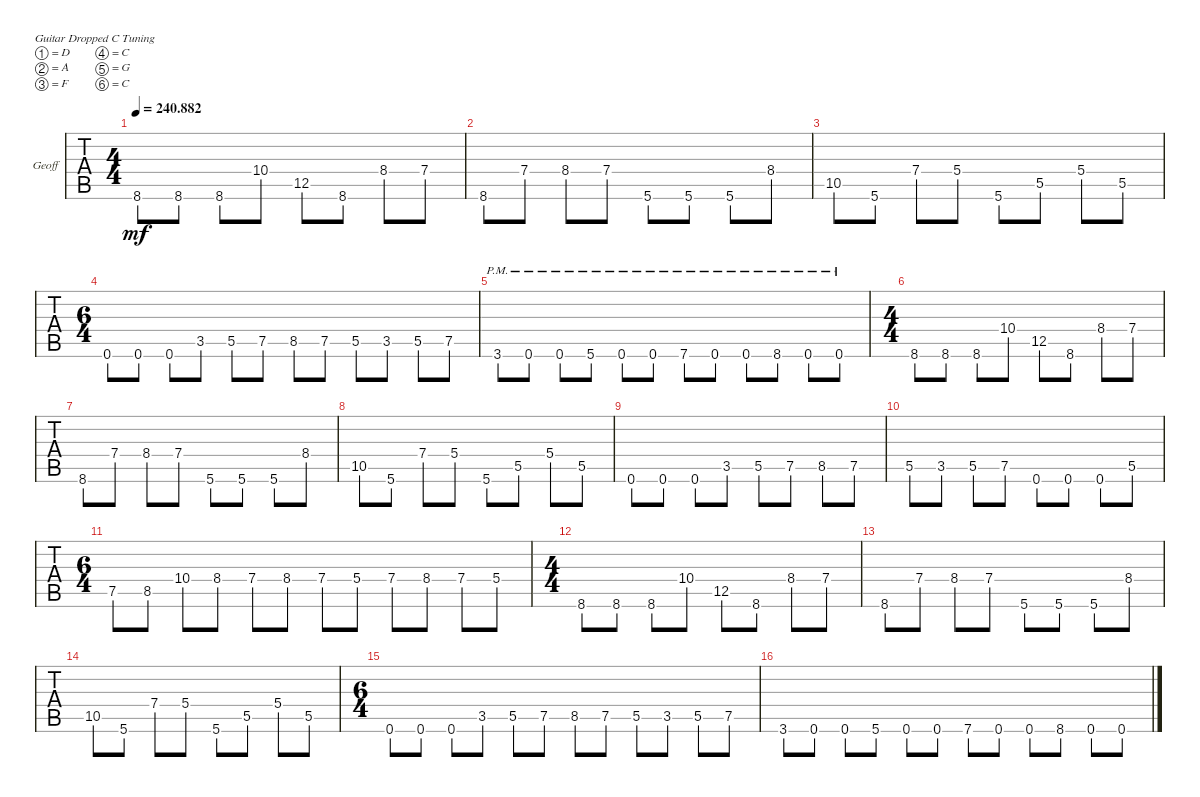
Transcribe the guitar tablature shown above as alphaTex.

\bracketExtendMode groupsimilarinstruments
\firstSystemTrackNameOrientation horizontal
\otherSystemsTrackNameOrientation horizontal
\track ("GeoFuck" "Geoff") {instrument acousticgrandpiano}
\staff {tabs}
\tuning (D4 A3 F3 C3 G2 C2)
\displaytranspose 12
\ts (4 4)
\tempo
240.882
\accidentals auto
\clef g2
\ottava regular
\simile none
\ks c
8.6.8{dy mf} 8.6.8 8.6.8 10.4.8 12.5.8 8.6.8 8.4.8 7.4.8 |
8.6.8 7.4.8 8.4.8 7.4.8 5.6.8 5.6.8 5.6.8 8.4.8 |
10.5.8 5.6.8 7.4.8 5.4.8 5.6.8 5.5.8 5.4.8 5.5.8 |
\ts (6 4)
0.6.8 0.6.8 0.6.8 3.5.8 5.5.8 7.5.8 8.5.8 7.5.8 5.5.8 3.5.8 5.5.8 7.5.8 |
3.6{pm}.8 0.6{pm}.8 0.6{pm}.8 5.6{pm}.8 0.6{pm}.8 0.6{pm}.8 7.6{pm}.8 0.6{pm}.8 0.6{pm}.8 8.6{pm}.8 0.6{pm}.8 0.6{pm}.8 |
\ts (4 4)
8.6.8 8.6.8 8.6.8 10.4.8 12.5.8 8.6.8 8.4.8 7.4.8 |
8.6.8 7.4.8 8.4.8 7.4.8 5.6.8 5.6.8 5.6.8 8.4.8 |
10.5.8 5.6.8 7.4.8 5.4.8 5.6.8 5.5.8 5.4.8 5.5.8 |
0.6.8 0.6.8 0.6.8 3.5.8 5.5.8 7.5.8 8.5.8 7.5.8 |
5.5.8 3.5.8 5.5.8 7.5.8 0.6.8 0.6.8 0.6.8 5.5.8 |
\ts (6 4)
7.5.8 8.5.8 10.4.8 8.4.8 7.4.8 8.4.8 7.4.8 5.4.8 7.4.8 8.4.8 7.4.8 5.4.8 |
\ts (4 4)
8.6.8 8.6.8 8.6.8 10.4.8 12.5.8 8.6.8 8.4.8 7.4.8 |
8.6.8 7.4.8 8.4.8 7.4.8 5.6.8 5.6.8 5.6.8 8.4.8 |
10.5.8 5.6.8 7.4.8 5.4.8 5.6.8 5.5.8 5.4.8 5.5.8 |
\ts (6 4)
0.6.8 0.6.8 0.6.8 3.5.8 5.5.8 7.5.8 8.5.8 7.5.8 5.5.8 3.5.8 5.5.8 7.5.8 |
3.6.8 0.6.8 0.6.8 5.6.8 0.6.8 0.6.8 7.6.8 0.6.8 0.6.8 8.6.8 0.6.8 0.6.8
